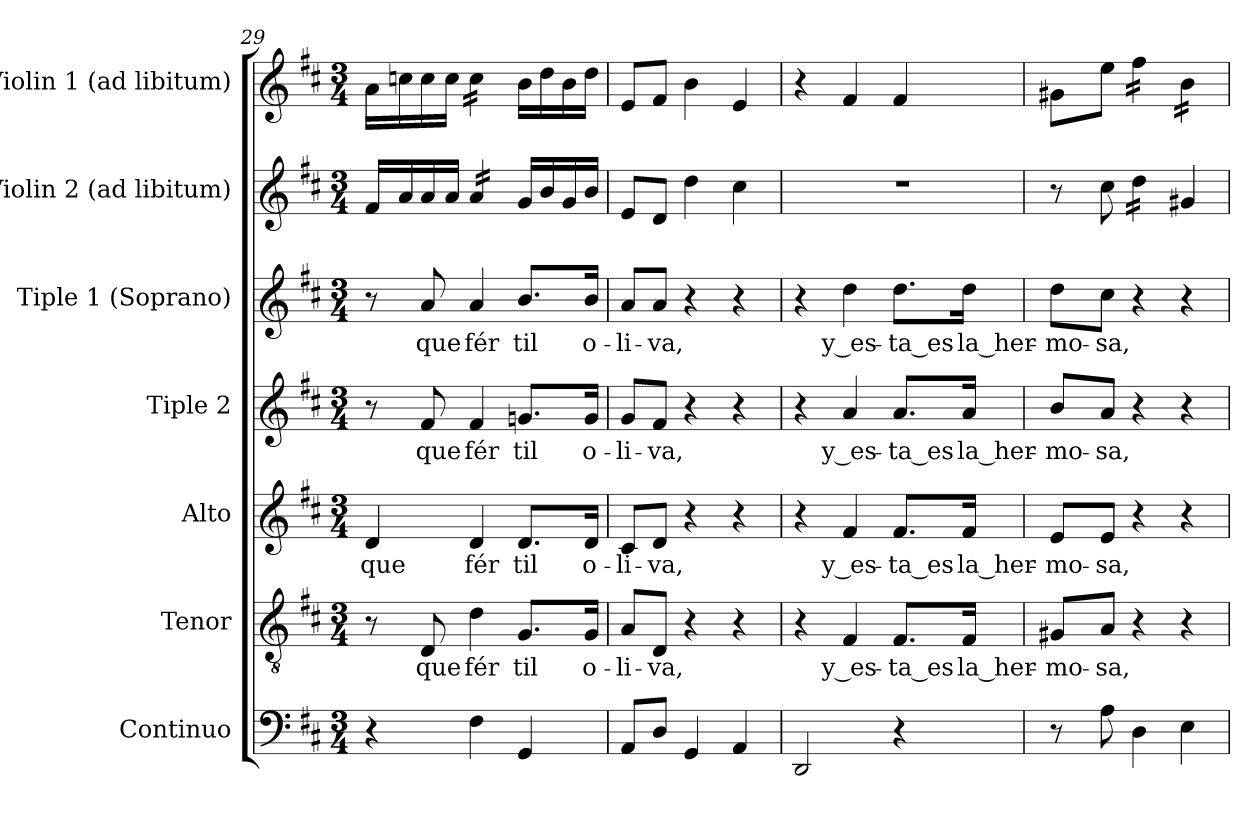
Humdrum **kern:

**kern	**kern	**text	**kern	**text	**kern	**text	**kern	**text	**kern	**kern
*part7	*part6	*part6	*part5	*part5	*part4	*part4	*part3	*part3	*part2	*part1
*staff7	*staff6	*staff6	*staff5	*staff5	*staff4	*staff4	*staff3	*staff3	*staff2	*staff1
*I"Continuo	*I"Tenor	*	*I"Alto	*	*I"Tiple 2	*	*I"Tiple 1 (Soprano)	*	*I"Violin 2 (ad libitum)	*I"Violin 1 (ad libitum)
*I'Cont.	*I'T.	*	*I'A.	*	*	*	*I'S.	*	*I'Vln. 2	*I'Vln. 1
*clefF4	*clefGv2	*	*clefG2	*	*clefG2	*	*clefG2	*	*clefG2	*clefG2
*	*ITrd7c12	*	*	*	*	*	*	*	*	*
*k[f#c#]	*k[f#c#]	*	*k[f#c#]	*	*k[f#c#]	*	*k[f#c#]	*	*k[f#c#]	*k[f#c#]
*D:	*D:	*	*D:	*	*D:	*	*D:	*	*D:	*D:
*M3/4	*M3/4	*	*M3/4	*	*M3/4	*	*M3/4	*	*M3/4	*M3/4
=29	=29	=29	=29	=29	=29	=29	=29	=29	=29	=29
!	!	!	!	!LO:LY:b:color=#000000	!	!	!	!	!	!
4r	8r	.	4di/	que	8r	.	8r	.	16f#i/LL	16ai\LL
.	.	.	.	.	.	.	.	.	16ai/	16ccni\
!	!	!LO:LY:b:color=#000000	!	!	!	!	!	!	!	!
!	!	!	!	!	!	!LO:LY:b:color=#000000	!	!	!	!
!	!	!	!	!	!	!	!	!LO:LY:b:color=#000000	!	!
.	8DDi/	que	.	.	8f#i/	que	8ai/	que	16ai/	16cci\
.	.	.	.	.	.	.	.	.	16ai/JJ	16cci\JJ
!	!	!LO:LY:b:color=#000000	!	!	!	!	!	!	!	!
!	!	!	!	!LO:LY:b:color=#000000	!	!	!	!	!	!
!	!	!	!	!	!	!LO:LY:b:color=#000000	!	!	!	!
!	!	!	!	!	!	!	!	!LO:LY:b:color=#000000	!	!
*	*	*	*	*	*	*	*	*	*tremolo	*
*	*	*	*	*	*	*	*	*	*	*tremolo
4F#i\	4Di\	fér	4di/	fér	4f#i/	fér	4ai/	fér	16ai/LL	16cci\LL
.	.	.	.	.	.	.	.	.	16ai/	16cci\
.	.	.	.	.	.	.	.	.	16ai/	16cci\
.	.	.	.	.	.	.	.	.	16ai/JJ	16cci\JJ
*	*	*	*	*	*	*	*	*	*	*Xtremolo
*	*	*	*	*	*	*	*	*	*Xtremolo	*
!	!	!LO:LY:b:color=#000000	!	!	!	!	!	!	!	!
!	!	!	!	!LO:LY:b:color=#000000	!	!	!	!	!	!
!	!	!	!	!	!	!LO:LY:b:color=#000000	!	!	!	!
!	!	!	!	!	!	!	!	!LO:LY:b:color=#000000	!	!
4GGi/	8.GGi/L	til	8.di/L	til	8.gni/L	til	8.bi/L	til	16gi/LL	16bi\LL
.	.	.	.	.	.	.	.	.	16bi/	16ddi\
.	.	.	.	.	.	.	.	.	16gi/	16bi\
!	!	!LO:LY:b:color=#000000	!	!	!	!	!	!	!	!
!	!	!	!	!LO:LY:b:color=#000000	!	!	!	!	!	!
!	!	!	!	!	!	!LO:LY:b:color=#000000	!	!	!	!
!	!	!	!	!	!	!	!	!LO:LY:b:color=#000000	!	!
.	16GGi/Jk	o-	16di/Jk	o-	16gi/Jk	o-	16bi/Jk	o-	16bi/JJ	16ddi\JJ
=30	=30	=30	=30	=30	=30	=30	=30	=30	=30	=30
!	!	!LO:LY:b:color=#000000	!	!	!	!	!	!	!	!
!	!	!	!	!LO:LY:b:color=#000000	!	!	!	!	!	!
!	!	!	!	!	!	!LO:LY:b:color=#000000	!	!	!	!
!	!	!	!	!	!	!	!	!LO:LY:b:color=#000000	!	!
8AAi/L	8AAi/L	-li-	8c#i/L	-li-	8gi/L	-li-	8ai/L	-li-	8ei/L	8ei/L
!	!	!LO:LY:b:color=#000000	!	!	!	!	!	!	!	!
!	!	!	!	!LO:LY:b:color=#000000	!	!	!	!	!	!
!	!	!	!	!	!	!LO:LY:b:color=#000000	!	!	!	!
!	!	!	!	!	!	!	!	!LO:LY:b:color=#000000	!	!
8Di/J	8DDi/J	-va,	8di/J	-va,	8f#i/J	-va,	8ai/J	-va,	8di/J	8f#i/J
4GGi/	4r	.	4r	.	4r	.	4r	.	4ddi\	4bi\
4AAi/	4r	.	4r	.	4r	.	4r	.	4cc#i\	4ei/
=31	=31	=31	=31	=31	=31	=31	=31	=31	=31	=31
!	!	!	!	!	!	!	!	!	!LO:N:vis=1	!
2DDi/	4r	.	4r	.	4r	.	4r	.	2.r	4r
!	!	!LO:LY:b:color=#000000	!	!	!	!	!	!	!	!
!	!	!	!	!LO:LY:b:color=#000000	!	!	!	!	!	!
!	!	!	!	!	!	!LO:LY:b:color=#000000	!	!	!	!
!	!	!	!	!	!	!	!	!LO:LY:b:color=#000000	!	!
.	4FF#i/	y_es-	4f#i/	y_es-	4ai/	y_es-	4ddi\	y_es-	.	4f#i/
!	!	!LO:LY:b:color=#000000	!	!	!	!	!	!	!	!
!	!	!	!	!LO:LY:b:color=#000000	!	!	!	!	!	!
!	!	!	!	!	!	!LO:LY:b:color=#000000	!	!	!	!
!	!	!	!	!	!	!	!	!LO:LY:b:color=#000000	!	!
4r	8.FF#i/L	-ta_es	8.f#i/L	-ta_es	8.ai/L	-ta_es	8.ddi\L	-ta_es	.	4f#i/
!	!	!LO:LY:b:color=#000000	!	!	!	!	!	!	!	!
!	!	!	!	!LO:LY:b:color=#000000	!	!	!	!	!	!
!	!	!	!	!	!	!LO:LY:b:color=#000000	!	!	!	!
!	!	!	!	!	!	!	!	!LO:LY:b:color=#000000	!	!
.	16FF#i/Jk	la_her-	16f#i/Jk	la_her-	16ai/Jk	la_her-	16ddi\Jk	la_her-	.	.
=32	=32	=32	=32	=32	=32	=32	=32	=32	=32	=32
!	!	!LO:LY:b:color=#000000	!	!	!	!	!	!	!	!
!	!	!	!	!LO:LY:b:color=#000000	!	!	!	!	!	!
!	!	!	!	!	!	!LO:LY:b:color=#000000	!	!	!	!
!	!	!	!	!	!	!	!	!LO:LY:b:color=#000000	!	!
8r	8GG#Xi/L	-mo-	8ei/L	-mo-	8bi/L	-mo-	8ddi\L	-mo-	8r	8g#Xi\L
!	!	!LO:LY:b:color=#000000	!	!	!	!	!	!	!	!
!	!	!	!	!LO:LY:b:color=#000000	!	!	!	!	!	!
!	!	!	!	!	!	!LO:LY:b:color=#000000	!	!	!	!
!	!	!	!	!	!	!	!	!LO:LY:b:color=#000000	!	!
8Ai\	8AAi/J	-sa,	8ei/J	-sa,	8ai/J	-sa,	8cc#i\J	-sa,	8cc#i\	8eei\J
*	*	*	*	*	*	*	*	*	*tremolo	*
*	*	*	*	*	*	*	*	*	*	*tremolo
4Di\	4r	.	4r	.	4r	.	4r	.	16ddi\LL	16ff#i\LL
.	.	.	.	.	.	.	.	.	16ddi\	16ff#i\
.	.	.	.	.	.	.	.	.	16ddi\	16ff#i\
.	.	.	.	.	.	.	.	.	16ddi\JJ	16ff#i\JJ
*	*	*	*	*	*	*	*	*	*Xtremolo	*
4Ei\	4r	.	4r	.	4r	.	4r	.	4g#Xi/	16bi\LL
.	.	.	.	.	.	.	.	.	.	16bi\
.	.	.	.	.	.	.	.	.	.	16bi\
.	.	.	.	.	.	.	.	.	.	16bi\JJ
*	*	*	*	*	*	*	*	*	*	*Xtremolo
=	=	=	=	=	=	=	=	=	=	=
*-	*-	*-	*-	*-	*-	*-	*-	*-	*-	*-
